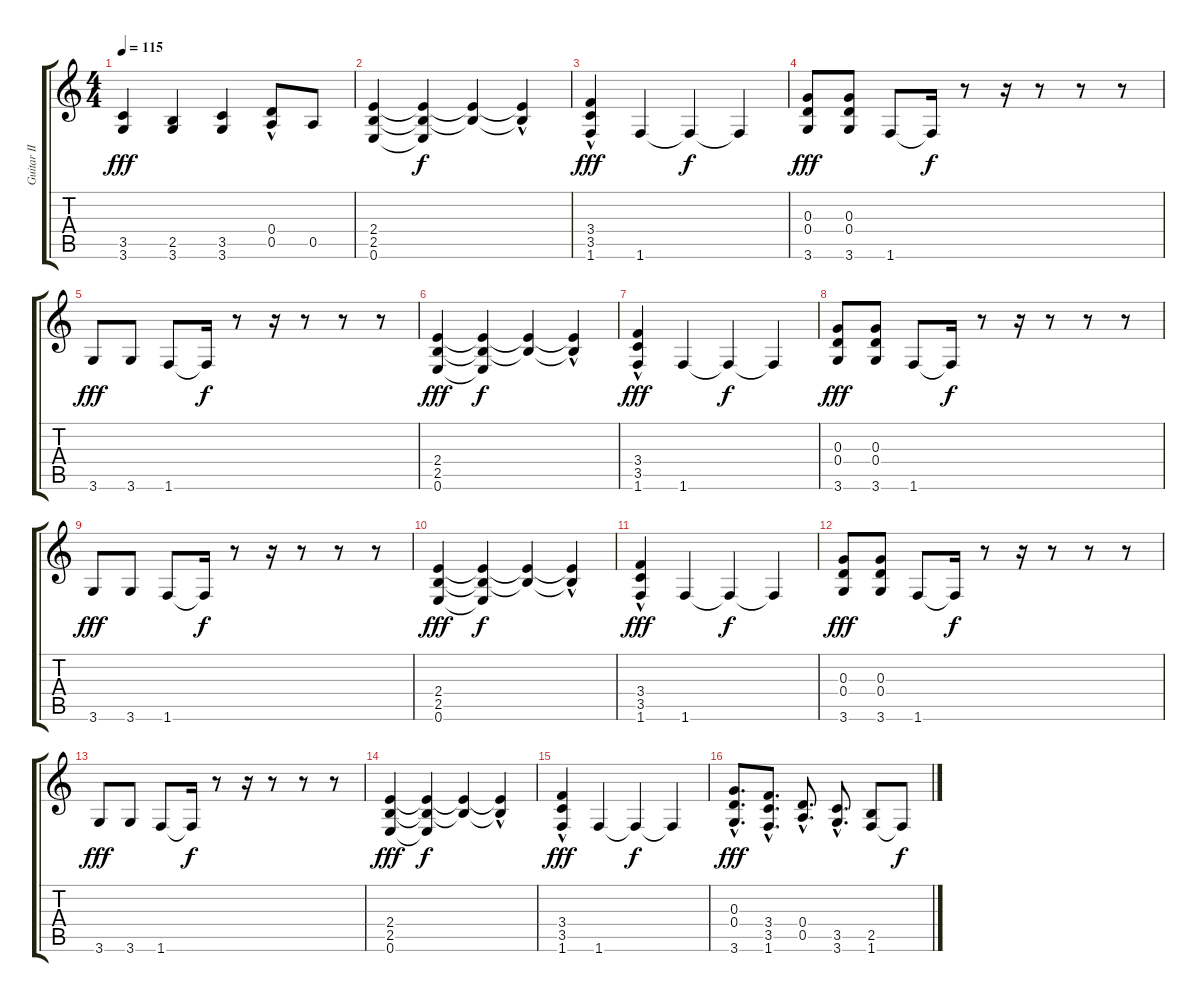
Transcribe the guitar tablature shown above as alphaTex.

\track ("Guitar II" "Guitar II") {instrument electricguitarclean}
\staff {score tabs}
\tuning (E4 B3 G3 D3 A2 E2) {hide}
\ts (4 4)
\tempo 115
\clef g2
\ks c
(3.5 3.6).4{dy fff} (2.5 3.6).4 (3.5 3.6).4 (0.4{hac} 0.5).8 0.5.8 |
(2.4 2.5 0.6).4 (2.4{t} 2.5{t} 0.6{t}).4{dy f} (2.4{t} 2.5{t}).4 (2.4{t} 2.5{hac t}).4 |
(3.4{hac} 3.5 1.6).4{dy fff} 1.6.4 1.6{t}.4{dy f} 1.6{t}.4 |
(0.3 0.4 3.6).8{dy fff} (0.3 0.4 3.6).8 1.6.8 1.6{t}.16{dy f} r.8 r.16 r.8 r.8 r.8 |
3.6.8{dy fff} 3.6.8 1.6.8 1.6{t}.16{dy f} r.8 r.16 r.8 r.8 r.8 |
(2.4 2.5 0.6).4{dy fff} (2.4{t} 2.5{t} 0.6{t}).4{dy f} (2.4{t} 2.5{t}).4 (2.4{t} 2.5{hac t}).4 |
(3.4{hac} 3.5 1.6).4{dy fff} 1.6.4 1.6{t}.4{dy f} 1.6{t}.4 |
(0.3 0.4 3.6).8{dy fff} (0.3 0.4 3.6).8 1.6.8 1.6{t}.16{dy f} r.8 r.16 r.8 r.8 r.8 |
3.6.8{dy fff} 3.6.8 1.6.8 1.6{t}.16{dy f} r.8 r.16 r.8 r.8 r.8 |
(2.4 2.5 0.6).4{dy fff} (2.4{t} 2.5{t} 0.6{t}).4{dy f} (2.4{t} 2.5{t}).4 (2.4{t} 2.5{hac t}).4 |
(3.4{hac} 3.5 1.6).4{dy fff} 1.6.4 1.6{t}.4{dy f} 1.6{t}.4 |
(0.3 0.4 3.6).8{dy fff} (0.3 0.4 3.6).8 1.6.8 1.6{t}.16{dy f} r.8 r.16 r.8 r.8 r.8 |
3.6.8{dy fff} 3.6.8 1.6.8 1.6{t}.16{dy f} r.8 r.16 r.8 r.8 r.8 |
(2.4 2.5 0.6).4{dy fff} (2.4{t} 2.5{t} 0.6{t}).4{dy f} (2.4{t} 2.5{t}).4 (2.4{t} 2.5{hac t}).4 |
(3.4{hac} 3.5 1.6).4{dy fff} 1.6.4 1.6{t}.4{dy f} 1.6{t}.4 |
(0.3{hac} 0.4{hac} 3.6{hac}).8{d dy fff} (3.4{hac} 3.5{hac} 1.6{hac}).8{d} (0.4{hac} 0.5{hac}).8{d} (3.5{hac} 3.6{hac}).8{d} (2.5 1.6).8 1.6{t}.8{dy f}
